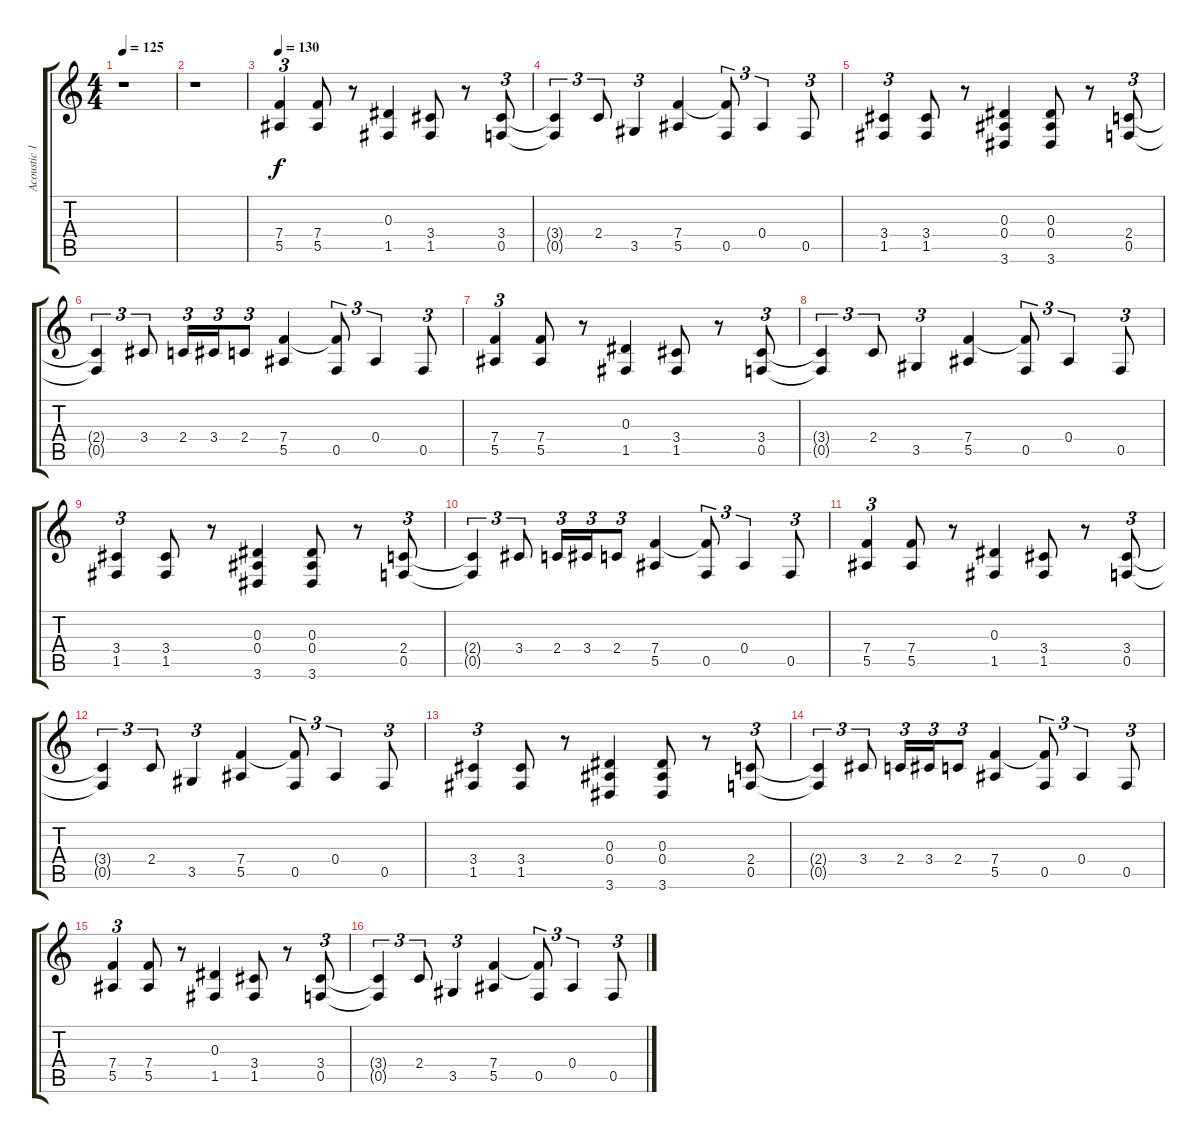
\track ("Acoustic 1" "Acoustic 1") {instrument acousticguitarsteel}
\staff {score tabs}
\tuning (C4 G3 Eb3 Bb2 F2 C2) {hide}
\ts (4 4)
\tempo 125
\clef g2
\ks c
r.1{dy f} |
r.1 |
\tempo 130
(7.4 5.5).4{tu (3 2) volume 16} (7.4 5.5).8 r.8 (0.3 1.5).4 (3.4 1.5).8 r.8 (3.4 0.5).8{tu (3 2)} |
(3.4{t} 0.5{t}).4{tu (3 2)} 2.4.8{tu (3 2)} 3.5.4{tu (3 2)} (7.4 5.5).4 (7.4{t} 0.5).8{tu (3 2)} 0.4.4{tu (3 2)} 0.5.8{tu (3 2)} |
(3.4 1.5).4{tu (3 2)} (3.4 1.5).8 r.8 (0.3 0.4 3.6).4 (0.3 0.4 3.6).8 r.8 (2.4 0.5).8{tu (3 2)} |
(2.4{t} 0.5{t}).4{tu (3 2)} 3.4.8{tu (3 2)} 2.4.16{tu (3 2)} 3.4.16{tu (3 2)} 2.4.8{tu (3 2)} (7.4 5.5).4 (7.4{t} 0.5).8{tu (3 2)} 0.4.4{tu (3 2)} 0.5.8{tu (3 2)} |
(7.4 5.5).4{tu (3 2)} (7.4 5.5).8 r.8 (0.3 1.5).4 (3.4 1.5).8 r.8 (3.4 0.5).8{tu (3 2)} |
(3.4{t} 0.5{t}).4{tu (3 2)} 2.4.8{tu (3 2)} 3.5.4{tu (3 2)} (7.4 5.5).4 (7.4{t} 0.5).8{tu (3 2)} 0.4.4{tu (3 2)} 0.5.8{tu (3 2)} |
(3.4 1.5).4{tu (3 2)} (3.4 1.5).8 r.8 (0.3 0.4 3.6).4 (0.3 0.4 3.6).8 r.8 (2.4 0.5).8{tu (3 2)} |
(2.4{t} 0.5{t}).4{tu (3 2)} 3.4.8{tu (3 2)} 2.4.16{tu (3 2)} 3.4.16{tu (3 2)} 2.4.8{tu (3 2)} (7.4 5.5).4 (7.4{t} 0.5).8{tu (3 2)} 0.4.4{tu (3 2)} 0.5.8{tu (3 2)} |
(7.4 5.5).4{tu (3 2)} (7.4 5.5).8 r.8 (0.3 1.5).4 (3.4 1.5).8 r.8 (3.4 0.5).8{tu (3 2)} |
(3.4{t} 0.5{t}).4{tu (3 2)} 2.4.8{tu (3 2)} 3.5.4{tu (3 2)} (7.4 5.5).4 (7.4{t} 0.5).8{tu (3 2)} 0.4.4{tu (3 2)} 0.5.8{tu (3 2)} |
(3.4 1.5).4{tu (3 2)} (3.4 1.5).8 r.8 (0.3 0.4 3.6).4 (0.3 0.4 3.6).8 r.8 (2.4 0.5).8{tu (3 2)} |
(2.4{t} 0.5{t}).4{tu (3 2)} 3.4.8{tu (3 2)} 2.4.16{tu (3 2)} 3.4.16{tu (3 2)} 2.4.8{tu (3 2)} (7.4 5.5).4 (7.4{t} 0.5).8{tu (3 2)} 0.4.4{tu (3 2)} 0.5.8{tu (3 2)} |
(7.4 5.5).4{tu (3 2)} (7.4 5.5).8 r.8 (0.3 1.5).4 (3.4 1.5).8 r.8 (3.4 0.5).8{tu (3 2)} |
(3.4{t} 0.5{t}).4{tu (3 2)} 2.4.8{tu (3 2)} 3.5.4{tu (3 2)} (7.4 5.5).4 (7.4{t} 0.5).8{tu (3 2)} 0.4.4{tu (3 2)} 0.5.8{tu (3 2)}
